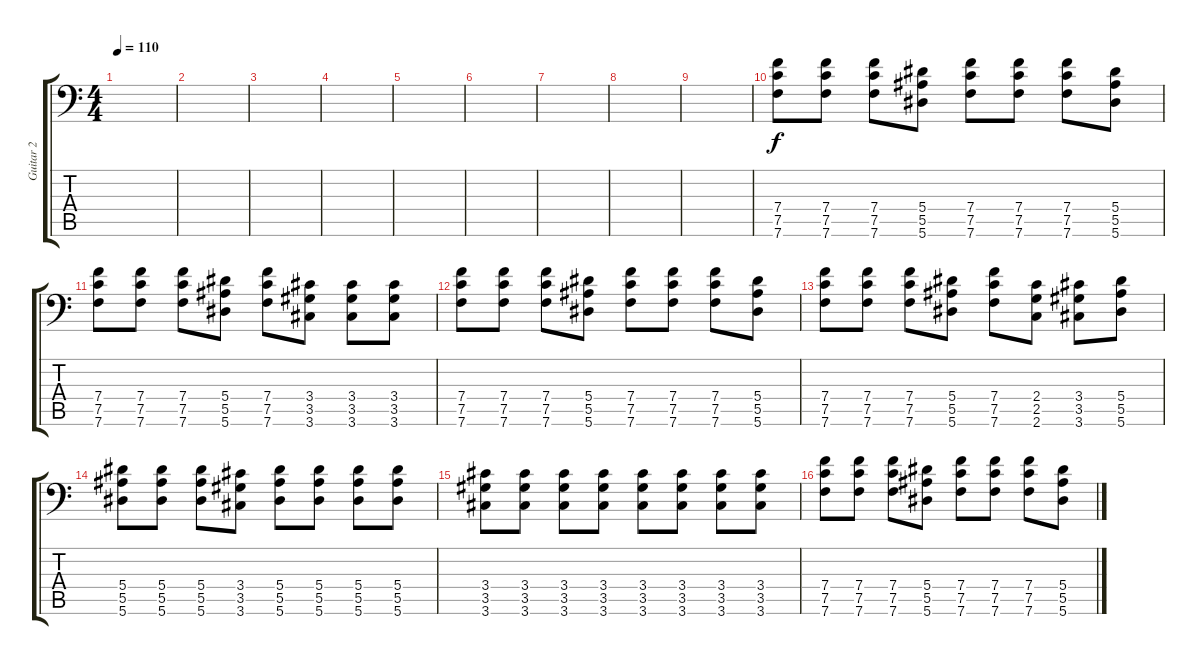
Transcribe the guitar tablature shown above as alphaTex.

\track ("Guitar 2" "Guitar 2") {instrument acousticguitarsteel}
\staff {score tabs}
\tuning (C4 G3 Eb3 Bb2 F2 Bb1) {hide}
\ts (4 4)
\tempo 110
\clef f4
\ks c
|
|
|
|
|
|
|
|
|
(7.4 7.5 7.6).8{instrument distortionguitar} (7.4 7.5 7.6).8 (7.4 7.5 7.6).8 (5.4 5.5 5.6).8 (7.4 7.5 7.6).8 (7.4 7.5 7.6).8 (7.4 7.5 7.6).8 (5.4 5.5 5.6).8 |
(7.4 7.5 7.6).8 (7.4 7.5 7.6).8 (7.4 7.5 7.6).8 (5.4 5.5 5.6).8 (7.4 7.5 7.6).8 (3.4 3.5 3.6).8 (3.4 3.5 3.6).8 (3.4 3.5 3.6).8 |
(7.4 7.5 7.6).8 (7.4 7.5 7.6).8 (7.4 7.5 7.6).8 (5.4 5.5 5.6).8 (7.4 7.5 7.6).8 (7.4 7.5 7.6).8 (7.4 7.5 7.6).8 (5.4 5.5 5.6).8 |
(7.4 7.5 7.6).8 (7.4 7.5 7.6).8 (7.4 7.5 7.6).8 (5.4 5.5 5.6).8 (7.4 7.5 7.6).8 (2.4 2.5 2.6).8 (3.4 3.5 3.6).8 (5.4 5.5 5.6).8 |
(5.4 5.5 5.6).8 (5.4 5.5 5.6).8 (5.4 5.5 5.6).8 (3.4 3.5 3.6).8 (5.4 5.5 5.6).8 (5.4 5.5 5.6).8 (5.4 5.5 5.6).8 (5.4 5.5 5.6).8 |
(3.4 3.5 3.6).8 (3.4 3.5 3.6).8 (3.4 3.5 3.6).8 (3.4 3.5 3.6).8 (3.4 3.5 3.6).8 (3.4 3.5 3.6).8 (3.4 3.5 3.6).8 (3.4 3.5 3.6).8 |
(7.4 7.5 7.6).8 (7.4 7.5 7.6).8 (7.4 7.5 7.6).8 (5.4 5.5 5.6).8 (7.4 7.5 7.6).8 (7.4 7.5 7.6).8 (7.4 7.5 7.6).8 (5.4 5.5 5.6).8
